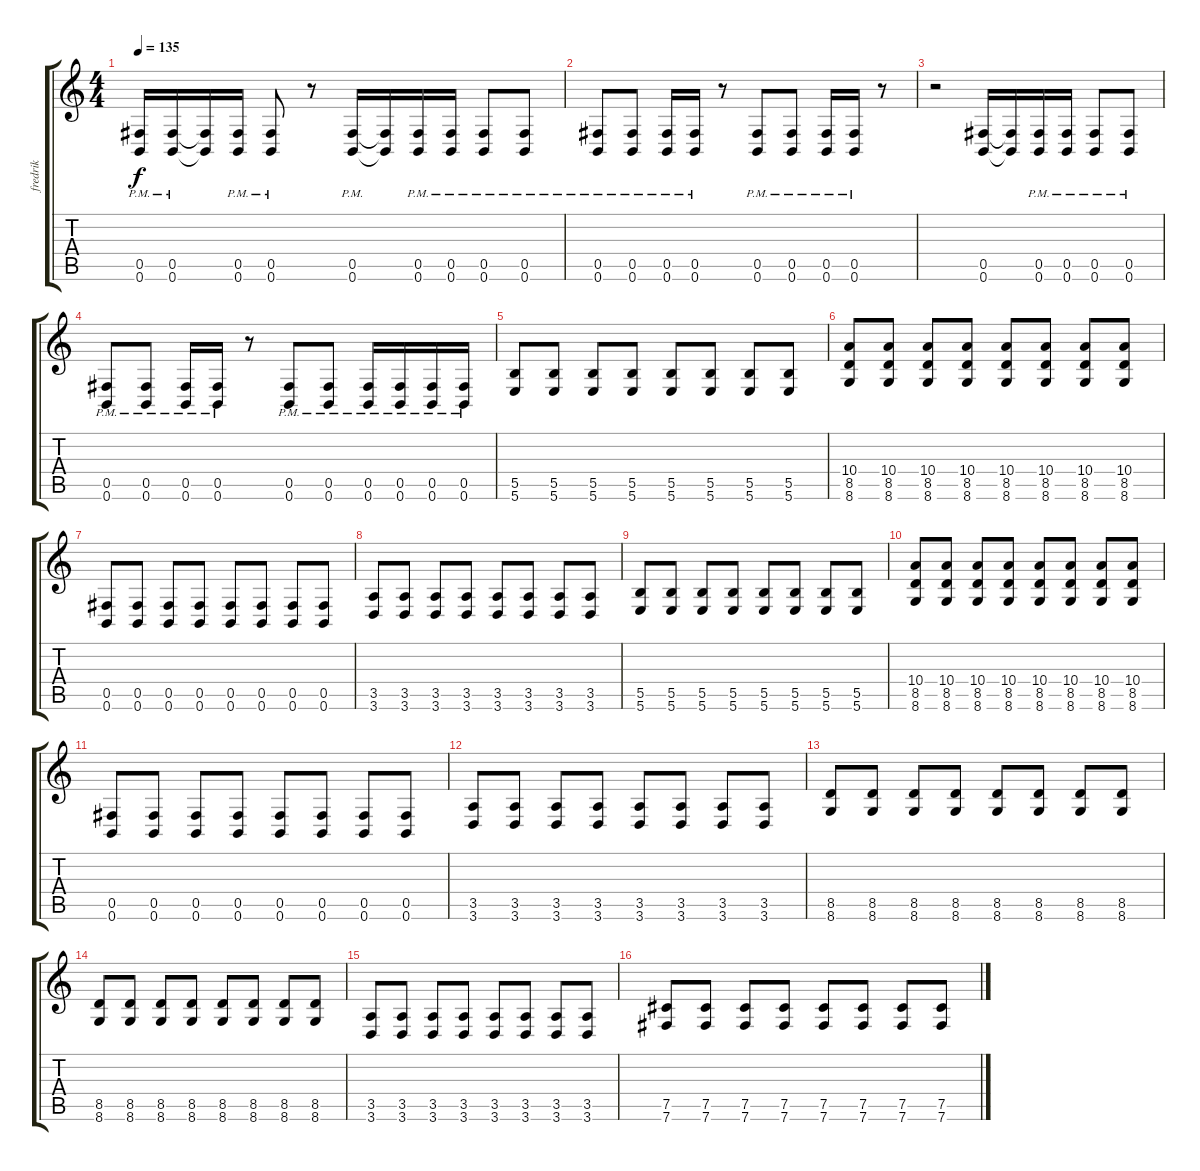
\track ("fredrik" "fredrik") {instrument distortionguitar}
\staff {score tabs}
\tuning (Db4 Ab3 E3 B2 Gb2 B1) {hide}
\ts (4 4)
\tempo 135
\clef g2
\ks c
(0.5{pm} 0.6{pm}).16{dy f} (0.5{pm} 0.6{pm}).16 (0.5{t} 0.6{t}).16 (0.5{pm} 0.6{pm}).16 (0.5{pm} 0.6{pm}).8 r.8 (0.5{pm} 0.6{pm}).16 (0.5{t} 0.6{t}).16 (0.5{pm} 0.6{pm}).16 (0.5{pm} 0.6{pm}).16 (0.5{pm} 0.6{pm}).8 (0.5{pm} 0.6{pm}).8 |
(0.5{pm} 0.6{pm}).8 (0.5{pm} 0.6{pm}).8 (0.5{pm} 0.6{pm}).16 (0.5{pm} 0.6{pm}).16 r.8 (0.5{pm} 0.6{pm}).8 (0.5{pm} 0.6{pm}).8 (0.5{pm} 0.6{pm}).16 (0.5{pm} 0.6{pm}).16 r.8 |
r.2 (0.5 0.6).16 (0.5{t} 0.6{t}).16 (0.5{pm} 0.6{pm}).16 (0.5{pm} 0.6{pm}).16 (0.5{pm} 0.6{pm}).8 (0.5{pm} 0.6{pm}).8 |
(0.5{pm} 0.6{pm}).8 (0.5{pm} 0.6{pm}).8 (0.5{pm} 0.6{pm}).16 (0.5{pm} 0.6{pm}).16 r.8 (0.5{pm} 0.6{pm}).8 (0.5{pm} 0.6{pm}).8 (0.5{pm} 0.6{pm}).16 (0.5{pm} 0.6{pm}).16 (0.5{pm} 0.6{pm}).16 (0.5{pm} 0.6{pm}).16 |
(5.5 5.6).8 (5.5 5.6).8 (5.5 5.6).8 (5.5 5.6).8 (5.5 5.6).8 (5.5 5.6).8 (5.5 5.6).8 (5.5 5.6).8 |
(10.4 8.5 8.6).8 (10.4 8.5 8.6).8 (10.4 8.5 8.6).8 (10.4 8.5 8.6).8 (10.4 8.5 8.6).8 (10.4 8.5 8.6).8 (10.4 8.5 8.6).8 (10.4 8.5 8.6).8 |
(0.5 0.6).8 (0.5 0.6).8 (0.5 0.6).8 (0.5 0.6).8 (0.5 0.6).8 (0.5 0.6).8 (0.5 0.6).8 (0.5 0.6).8 |
(3.5 3.6).8 (3.5 3.6).8 (3.5 3.6).8 (3.5 3.6).8 (3.5 3.6).8 (3.5 3.6).8 (3.5 3.6).8 (3.5 3.6).8 |
(5.5 5.6).8 (5.5 5.6).8 (5.5 5.6).8 (5.5 5.6).8 (5.5 5.6).8 (5.5 5.6).8 (5.5 5.6).8 (5.5 5.6).8 |
(10.4 8.5 8.6).8 (10.4 8.5 8.6).8 (10.4 8.5 8.6).8 (10.4 8.5 8.6).8 (10.4 8.5 8.6).8 (10.4 8.5 8.6).8 (10.4 8.5 8.6).8 (10.4 8.5 8.6).8 |
(0.5 0.6).8 (0.5 0.6).8 (0.5 0.6).8 (0.5 0.6).8 (0.5 0.6).8 (0.5 0.6).8 (0.5 0.6).8 (0.5 0.6).8 |
(3.5 3.6).8 (3.5 3.6).8 (3.5 3.6).8 (3.5 3.6).8 (3.5 3.6).8 (3.5 3.6).8 (3.5 3.6).8 (3.5 3.6).8 |
(8.5 8.6).8 (8.5 8.6).8 (8.5 8.6).8 (8.5 8.6).8 (8.5 8.6).8 (8.5 8.6).8 (8.5 8.6).8 (8.5 8.6).8 |
(8.5 8.6).8 (8.5 8.6).8 (8.5 8.6).8 (8.5 8.6).8 (8.5 8.6).8 (8.5 8.6).8 (8.5 8.6).8 (8.5 8.6).8 |
(3.5 3.6).8 (3.5 3.6).8 (3.5 3.6).8 (3.5 3.6).8 (3.5 3.6).8 (3.5 3.6).8 (3.5 3.6).8 (3.5 3.6).8 |
(7.5 7.6).8 (7.5 7.6).8 (7.5 7.6).8 (7.5 7.6).8 (7.5 7.6).8 (7.5 7.6).8 (7.5 7.6).8 (7.5 7.6).8
